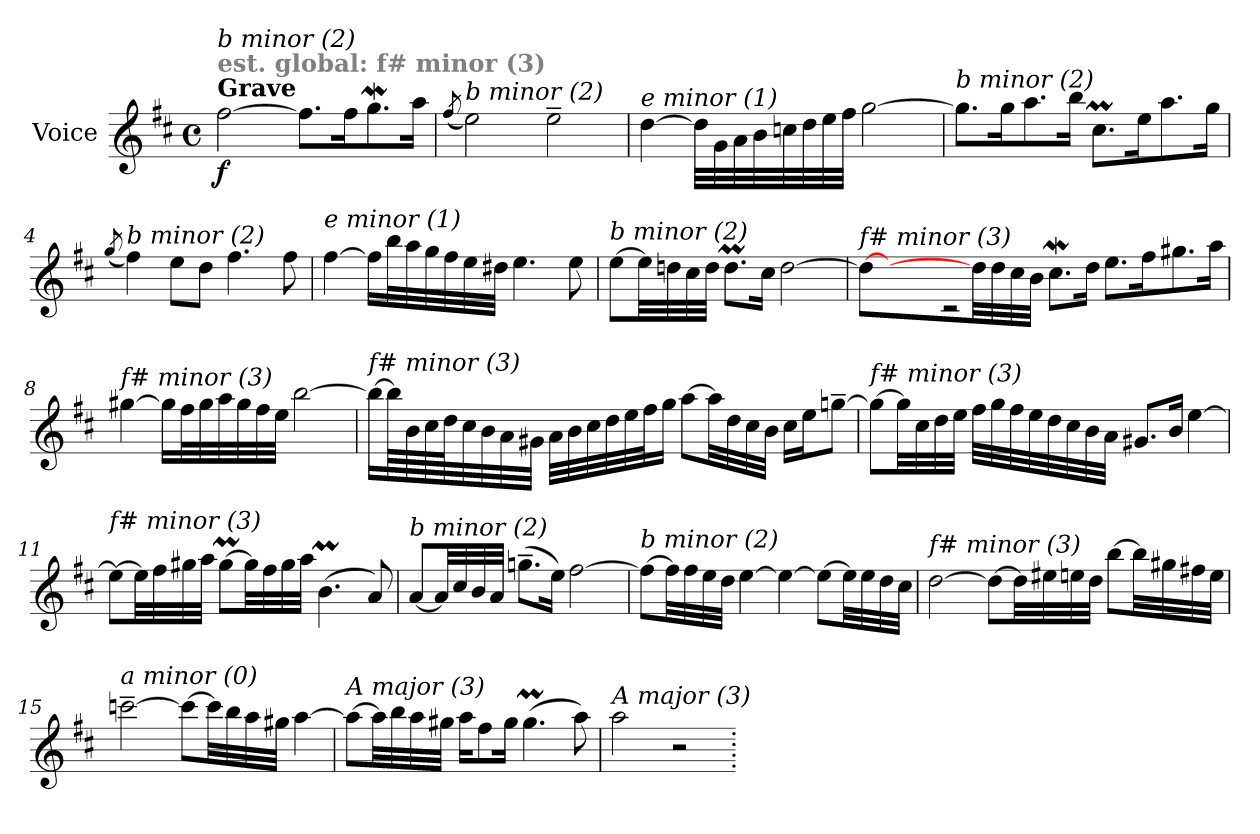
**kern	**dynam
*part1	*part1
*staff1	*staff1
*I"Voice	*
*I'V	*
*clefG2	*
*k[f#c#]	*
*M4/4	*
*met(c)	*
*MM54	*
=	=
!LO:TX:a:B:t=Grave	!
!LO:TX:a:B:color=#808080:t=est. global&colon; f# minor (3)	!
!LO:TX:i:t=b minor (2)	!
!	!LO:DY:b
[2ff#\	f
8.ff#\L]	.
16ff#\K	.
8.ggw\	.
16aa\Jk	.
=1	=1
(<8qff#/	.
!LO:TX:i:t=b minor (2)	!
2ee\)	.
2ee~\	.
=2	=2
!LO:TX:i:t=e minor (1)	!
[4dd\	.
32dd\LLL]	.
32g\	.
32a\	.
32b\	.
32ccn\	.
32dd\	.
32ee\	.
32ff#\JJJ	.
[2gg\	.
=3	=3
!LO:TX:i:t=b minor (2)	!
8.gg\L]	.
16gg\K	.
8.aa\	.
16bb\Jk	.
8.cc#m\L	.
16ee\K	.
8.aa\	.
16gg\Jk	.
=4	=4
(<8qgg/	.
!LO:TX:i:t=b minor (2)	!
4ff#\)	.
8ee\L	.
8dd\J	.
4.ff#\	.
8ff#\	.
!!LO:LB:g=z
=5	=5
!LO:TX:i:t=e minor (1)	!
[4ff#\	.
16ff#\LL]	.
32bb\L	.
32aa\	.
32gg\	.
32ff#\	.
32ee\	.
32dd#X\JJJ	.
4.ee\	.
8ee\	.
=6	=6
!LO:TX:i:t=b minor (2)	!
[8ee\L	.
32ee\LL]	.
32ddn\	.
32cc#\	.
32dd\JJJ	.
8.ddM\L	.
16cc#\Jk	.
[2dd\	.
=7	=7
*^	*
!LO:TX:i:t=f# minor (3)	!	!
8dd\L_	2ryy	.
2ryy	.	.
.	2r	.
32dd\LL]	.	.
32dd\	.	.
32cc#\	.	.
32b\JJJ	.	.
8.cc#W\L	.	.
16dd\Jk	.	.
8.ee\L	2ryy	.
16ff#\K	.	.
8.gg#X\	.	.
16aa\Jk	.	.
*v	*v	*
=8	=8
!LO:TX:i:t=f# minor (3)	!
[4gg#X\	.
16gg#\LL]	.
32ff#\L	.
32gg#\	.
32aa\	.
32gg#\	.
32ff#\	.
32ee\JJJ	.
[2bb\	.
!!LO:LB:g=z
=9	=9
!LO:TX:i:t=f# minor (3)	!
16bb\LL_	.
64bb\LL]	.
64b\	.
64cc#\	.
64dd\J	.
32cc#\	.
32b\	.
32a\	.
32g#X\JJJ	.
32a\LLL	.
32b\	.
32cc#\	.
32dd\	.
32ee\	.
32ff#\J	.
16gg\JJ	.
[8aa\L	.
32aa\LL]	.
32dd\	.
32cc#\	.
32b\JJJ	.
16cc#\LL	.
16ee\J	.
[8ggn~\J	.
=10	=10
!LO:TX:i:t=f# minor (3)	!
8gg\L_	.
32gg\LL]	.
32cc#\	.
32dd\	.
32ee\JJJ	.
32ff#\LLL	.
32gg\	.
32ff#\	.
32ee\	.
32dd\	.
32cc#\	.
32b\	.
32a\JJJ	.
8.g#X/L	.
16b/Jk	.
[4ee\	.
!!LO:LB:g=z
=11	=11
!LO:TX:i:t=f# minor (3)	!
8ee\L_	.
32ee\LL]	.
32ff#\	.
32gg#X\	.
32aa\JJJ	.
[8gg#m\L	.
32gg#\LL]	.
32ff#\	.
32gg#\	.
32aa\JJJ	.
(>4.bM\	.
8a/)	.
=12	=12
!LO:TX:i:t=b minor (2)	!
[8a/L	.
32a/LL]	.
32cc#/	.
32b/	.
32a/JJJ	.
(>8.ggn~\L	.
16ee\Jk)	.
[2ff#\	.
=13	=13
!LO:TX:i:t=b minor (2)	!
8ff#\L_	.
32ff#\LL]	.
32ff#\	.
32ee\	.
32dd\JJJ	.
[4ee\	.
4ee\_	.
8ee\L_	.
32ee\LL]	.
32ee\	.
32dd\	.
32cc#\JJJ	.
!!LO:LB:g=z
=14	=14
!LO:TX:i:t=f# minor (3)	!
[2dd\	.
8dd\L_	.
32dd\LL]	.
32ee#Xi\	.
32ee\	.
32dd\JJJ	.
[8bb\L	.
32bb\LL]	.
32gg#X\	.
32ff#X\	.
32ee\JJJ	.
=15	=15
!LO:TX:i:t=a minor (0)	!
[2cccn~\	.
8ccc\L_	.
32ccc\LL]	.
32bb\	.
32aa\	.
32gg#X\JJJ	.
[4aa\	.
=16	=16
!LO:TX:i:t=A major (3)	!
8aa\L_	.
32aa\LL]	.
32bb\	.
32aa\	.
32gg#X\JJJ	.
16aa\KL	.
8ff#\	.
16gg#\Jk	.
(>4.gg#m\	.
8aa\)	.
=17	=17
!LO:TX:i:t=A major (3)	!
2aa\	.
2r	.
=.	=.
*-	*-
